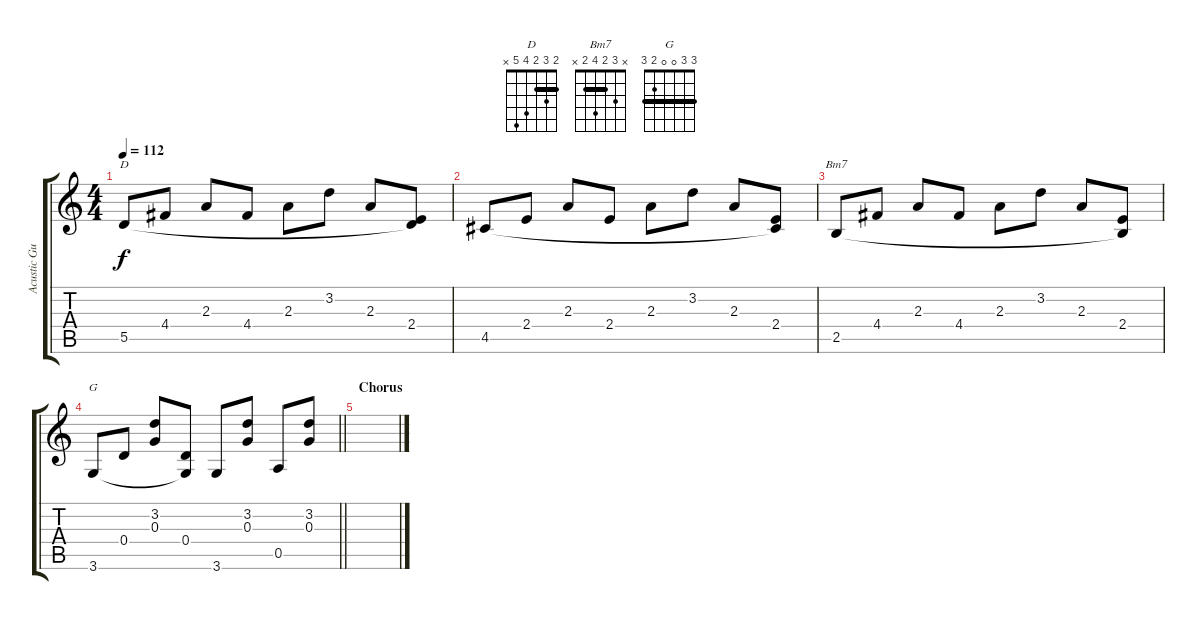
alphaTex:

\track ("Acustic Guitar" "Acustic Gu") {instrument acousticguitarsteel}
\staff {score tabs}
\tuning (E4 B3 G3 D3 A2 E2) {hide}
\chord ("D" 2 3 2 4 5 x) {barre 2}
\chord ("Bm7" x 3 2 4 2 x) {barre 2}
\chord ("G" 3 3 0 0 2 3) {barre 3}
\ts (4 4)
\tempo 112
\clef g2
\ks c
5.5.8{ch "D" dy f} 4.4.8 2.3.8 4.4.8 2.3.8 3.2.8 2.3.8 (2.4 5.5{t}).8 |
4.5.8 2.4.8 2.3.8 2.4.8 2.3.8 3.2.8 2.3.8 (2.4 4.5{t}).8 |
2.5.8{ch "Bm7"} 4.4.8 2.3.8 4.4.8 2.3.8 3.2.8 2.3.8 (2.4 2.5{t}).8 |
\barLineRight lightlight
3.6.8{ch "G"} 0.4.8 (3.2 0.3).8 (0.4 3.6{t}).8 3.6.8 (3.2 0.3).8 0.5.8 (3.2 0.3).8 |
\section ("" "Chorus")
